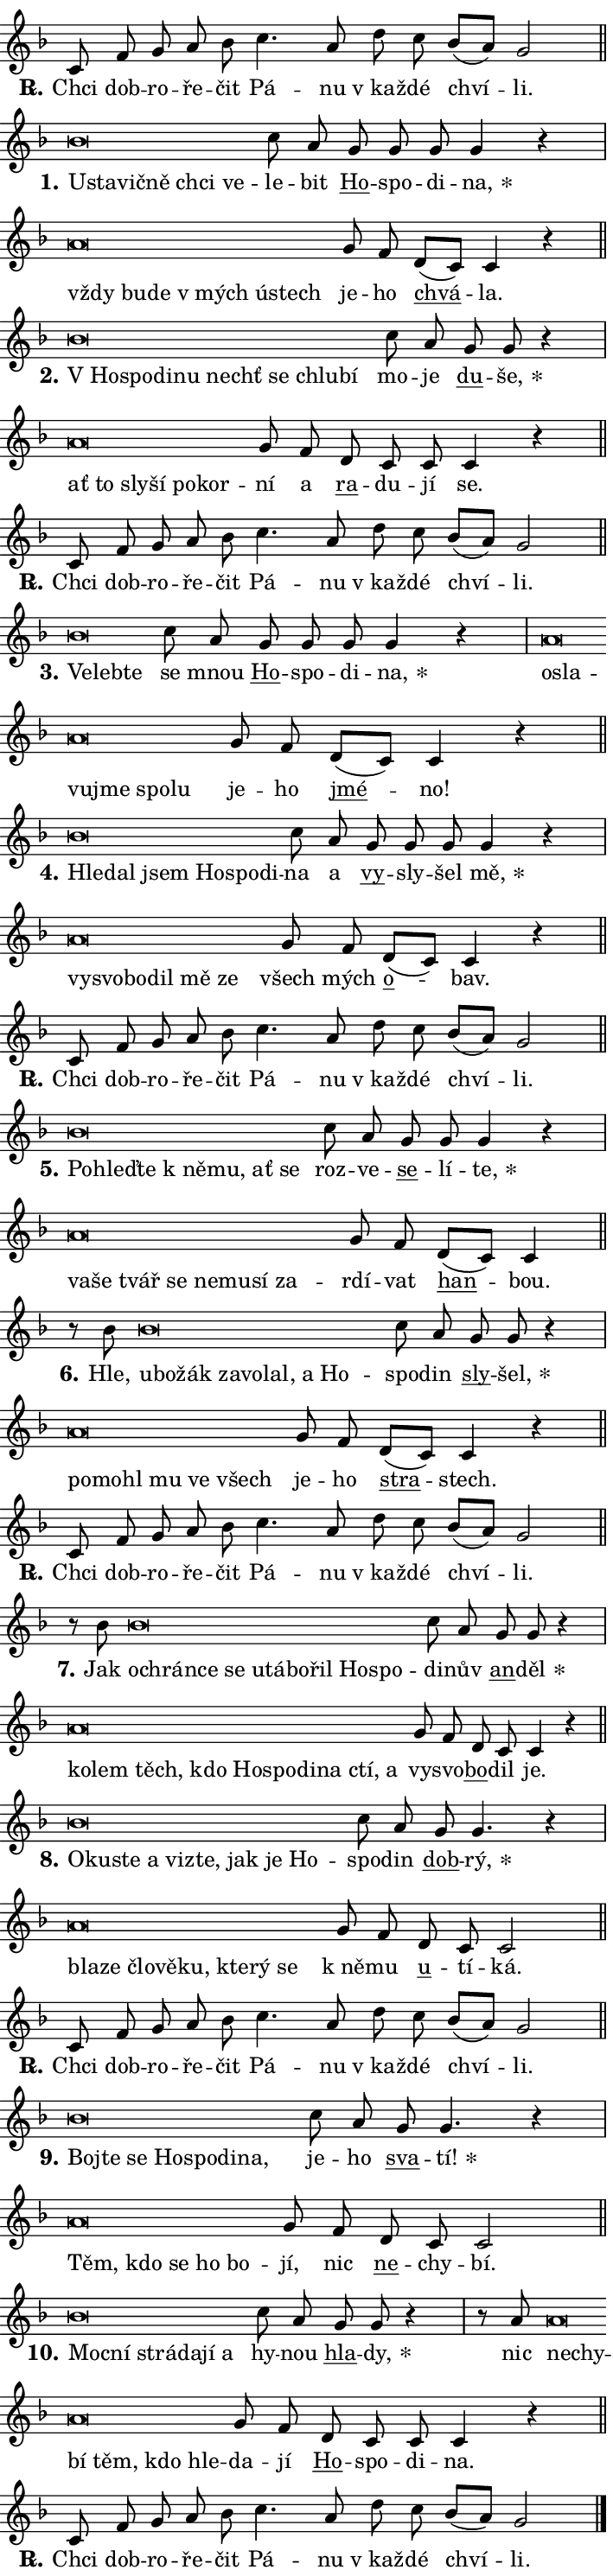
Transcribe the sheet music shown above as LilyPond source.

\version "2.24.0"
\header { tagline = "" }
\paper {
  indent = 0\cm
  top-margin = 0\cm
  right-margin = 0.13\cm % to fit lyric hyphens
  bottom-margin = 0\cm
  left-margin = 0\cm
  paper-width = 12\cm
  page-breaking = #ly:one-page-breaking
  system-system-spacing.basic-distance = #11
  score-system-spacing.basic-distance = #11
  ragged-last = ##f
}


%% Author: Thomas Morley
%% https://lists.gnu.org/archive/html/lilypond-user/2020-05/msg00002.html
#(define (line-position grob)
"Returns position of @var[grob} in current system:
   @code{'start}, if at first time-step
   @code{'end}, if at last time-step
   @code{'middle} otherwise
"
  (let* ((col (ly:item-get-column grob))
         (ln (ly:grob-object col 'left-neighbor))
         (rn (ly:grob-object col 'right-neighbor))
         (col-to-check-left (if (ly:grob? ln) ln col))
         (col-to-check-right (if (ly:grob? rn) rn col))
         (break-dir-left
           (and
             (ly:grob-property col-to-check-left 'non-musical #f)
             (ly:item-break-dir col-to-check-left)))
         (break-dir-right
           (and
             (ly:grob-property col-to-check-right 'non-musical #f)
             (ly:item-break-dir col-to-check-right))))
        (cond ((eqv? 1 break-dir-left) 'start)
              ((eqv? -1 break-dir-right) 'end)
              (else 'middle))))

#(define (tranparent-at-line-position vctor)
  (lambda (grob)
  "Relying on @code{line-position} select the relevant enry from @var{vctor}.
Used to determine transparency,"
    (case (line-position grob)
      ((end) (not (vector-ref vctor 0)))
      ((middle) (not (vector-ref vctor 1)))
      ((start) (not (vector-ref vctor 2))))))

noteHeadBreakVisibility =
#(define-music-function (break-visibility)(vector?)
"Makes @code{NoteHead}s transparent relying on @var{break-visibility}"
#{
  \override NoteHead.transparent =
    #(tranparent-at-line-position break-visibility)
#})

#(define delete-ledgers-for-transparent-note-heads
  (lambda (grob)
    "Reads whether a @code{NoteHead} is transparent.
If so this @code{NoteHead} is removed from @code{'note-heads} from
@var{grob}, which is supposed to be @code{LedgerLineSpanner}.
As a result ledgers are not printed for this @code{NoteHead}"
    (let* ((nhds-array (ly:grob-object grob 'note-heads))
           (nhds-list
             (if (ly:grob-array? nhds-array)
                 (ly:grob-array->list nhds-array)
                 '()))
           ;; Relies on the transparent-property being done before
           ;; Staff.LedgerLineSpanner.after-line-breaking is executed.
           ;; This is fragile ...
           (to-keep
             (remove
               (lambda (nhd)
                 (ly:grob-property nhd 'transparent #f))
               nhds-list)))
      ;; TODO find a better method to iterate over grob-arrays, similiar
      ;; to filter/remove etc for lists
      ;; For now rebuilt from scratch
      (set! (ly:grob-object grob 'note-heads)  '())
      (for-each
        (lambda (nhd)
          (ly:pointer-group-interface::add-grob grob 'note-heads nhd))
        to-keep))))

squashNotes = {
  \override NoteHead.X-extent = #'(-0.2 . 0.2)
  \override NoteHead.Y-extent = #'(-0.75 . 0)
  \override NoteHead.stencil =
    #(lambda (grob)
       (let ((pos (ly:grob-property grob 'staff-position)))
         (begin
           (if (< pos -7) (display "ERROR: Lower brevis then expected\n") (display ""))
           (if (<= pos -6) ly:text-interface::print ly:note-head::print))))
}
unSquashNotes = {
  \revert NoteHead.X-extent
  \revert NoteHead.Y-extent
  \revert NoteHead.stencil
}

hideNotes = \noteHeadBreakVisibility #begin-of-line-visible
unHideNotes = \noteHeadBreakVisibility #all-visible

% work-around for resetting accidentals
% https://lilypond.org/doc/v2.23/Documentation/notation/displaying-rhythms#unmetered-music
cadenzaMeasure = {
  \cadenzaOff
  \partial 1024 s1024
  \cadenzaOn
}

#(define-markup-command (accent layout props text) (markup?)
  "Underline accented syllable"
  (interpret-markup layout props
    #{\markup \override #'(offset . 4.3) \underline { #text }#}))

responsum = \markup \concat {
  "R" \hspace #-1.05 \path #0.1 #'((moveto 0 0.07) (lineto 0.9 0.8)) \hspace #0.05 "."
}

spaceSize = #0.6828661417322834 % exact space size for TeX Gyre Schola

\layout {
  \context {
    \Staff
    \remove "Time_signature_engraver"
    \override LedgerLineSpanner.after-line-breaking = #delete-ledgers-for-transparent-note-heads
  }
  \context {
    \Lyrics {
      \override LyricSpace.minimum-distance = \spaceSize
      \override LyricText.font-name = #"TeX Gyre Schola"
      \override LyricText.font-size = 1
      \override StanzaNumber.font-name = #"TeX Gyre Schola Bold"
      \override StanzaNumber.font-size = 1
    }
  }
  \context {
    \Score 
    \override NoteHead.text =
      #(lambda (grob) 
        (let ((pos (ly:grob-property grob 'staff-position)))
          #{\markup {
            \combine
              \halign #-0.55 \raise #(if (= pos -6) 0 0.5) \override #'(thickness . 2) \draw-line #'(3.2 . 0)
              \musicglyph "noteheads.sM1"
          }#}))
  }
}

% magnetic-lyrics.ily
%
%   written by
%     Jean Abou Samra <jean@abou-samra.fr>
%     Werner Lemberg <wl@gnu.org>
%
%   adapted by
%     Jiri Hon <jiri.hon@gmail.com>
%
% Version 2022-Apr-15

% https://www.mail-archive.com/lilypond-user@gnu.org/msg149350.html

#(define (Left_hyphen_pointer_engraver context)
   "Collect syllable-hyphen-syllable occurrences in lyrics and store
them in properties.  This engraver only looks to the left.  For
example, if the lyrics input is @code{foo -- bar}, it does the
following.

@itemize @bullet
@item
Set the @code{text} property of the @code{LyricHyphen} grob between
@q{foo} and @q{bar} to @code{foo}.

@item
Set the @code{left-hyphen} property of the @code{LyricText} grob with
text @q{foo} to the @code{LyricHyphen} grob between @q{foo} and
@q{bar}.
@end itemize

Use this auxiliary engraver in combination with the
@code{lyric-@/text::@/apply-@/magnetic-@/offset!} hook."
   (let ((hyphen #f)
         (text #f))
     (make-engraver
      (acknowledgers
       ((lyric-syllable-interface engraver grob source-engraver)
        (set! text grob)))
      (end-acknowledgers
       ((lyric-hyphen-interface engraver grob source-engraver)
        ;(when (not (grob::has-interface grob 'lyric-space-interface))
          (set! hyphen grob)));)
      ((stop-translation-timestep engraver)
       (when (and text hyphen)
         (ly:grob-set-object! text 'left-hyphen hyphen))
       (set! text #f)
       (set! hyphen #f)))))

#(define (lyric-text::apply-magnetic-offset! grob)
   "If the space between two syllables is less than the value in
property @code{LyricText@/.details@/.squash-threshold}, move the right
syllable to the left so that it gets concatenated with the left
syllable.

Use this function as a hook for
@code{LyricText@/.after-@/line-@/breaking} if the
@code{Left_@/hyphen_@/pointer_@/engraver} is active."
   (let ((hyphen (ly:grob-object grob 'left-hyphen #f)))
     (when hyphen
       (let ((left-text (ly:spanner-bound hyphen LEFT)))
         (when (grob::has-interface left-text 'lyric-syllable-interface)
           (let* ((common (ly:grob-common-refpoint grob left-text X))
                  (this-x-ext (ly:grob-extent grob common X))
                  (left-x-ext
                   (begin
                     ;; Trigger magnetism for left-text.
                     (ly:grob-property left-text 'after-line-breaking)
                     (ly:grob-extent left-text common X)))
                  ;; `delta` is the gap width between two syllables.
                  (delta (- (interval-start this-x-ext)
                            (interval-end left-x-ext)))
                  (details (ly:grob-property grob 'details))
                  (threshold (assoc-get 'squash-threshold details 0.2)))
             (when (< delta threshold)
               (let* (;; We have to manipulate the input text so that
                      ;; ligatures crossing syllable boundaries are not
                      ;; disabled.  For languages based on the Latin
                      ;; script this is essentially a beautification.
                      ;; However, for non-Western scripts it can be a
                      ;; necessity.
                      (lt (ly:grob-property left-text 'text))
                      (rt (ly:grob-property grob 'text))
                      (is-space (grob::has-interface hyphen 'lyric-space-interface))
                      (space (if is-space " " ""))
                      (extra-delta (if is-space spaceSize 0))
                      ;; Append new syllable.
                      (ltrt-space (if (and (string? lt) (string? rt))
                                (string-append lt space rt)
                                (make-concat-markup (list lt space rt))))
                      ;; Right-align `ltrt` to the right side.
                      (ltrt-space-markup (grob-interpret-markup
                               grob
                               (make-translate-markup
                                (cons (interval-length this-x-ext) 0)
                                (make-right-align-markup ltrt-space)))))
                 (begin
                   ;; Don't print `left-text`.
                   (ly:grob-set-property! left-text 'stencil #f)
                   ;; Set text and stencil (which holds all collected
                   ;; syllables so far) and shift it to the left.
                   (ly:grob-set-property! grob 'text ltrt-space)
                   (ly:grob-set-property! grob 'stencil ltrt-space-markup)
                   (ly:grob-translate-axis! grob (- (- delta extra-delta)) X))))))))))


#(define (lyric-hyphen::displace-bounds-first grob)
   ;; Make very sure this callback isn't triggered too early.
   (let ((left (ly:spanner-bound grob LEFT))
         (right (ly:spanner-bound grob RIGHT)))
     (ly:grob-property left 'after-line-breaking)
     (ly:grob-property right 'after-line-breaking)
     (ly:lyric-hyphen::print grob)))

squashThreshold = #0.4

\layout {
  \context {
    \Lyrics
    \consists #Left_hyphen_pointer_engraver
    \override LyricText.after-line-breaking =
      #lyric-text::apply-magnetic-offset!
    \override LyricHyphen.stencil = #lyric-hyphen::displace-bounds-first
    \override LyricText.details.squash-threshold = \squashThreshold
    \override LyricHyphen.minimum-distance = 0
    \override LyricHyphen.minimum-length = \squashThreshold
  }
}

squashText = \override LyricText.details.squash-threshold = 9999
unSquashText = \override LyricText.details.squash-threshold = \squashThreshold

leftText = \override LyricText.self-alignment-X = #LEFT
unLeftText = \revert LyricText.self-alignment-X

starOffset = #(lambda (grob) 
                (let ((x_offset (ly:self-alignment-interface::aligned-on-x-parent grob)))
                  (if (= x_offset 0) 0 (+ x_offset 1.2))))

star = #(define-music-function (syllable)(string?)
"Append star separator at the end of a syllable"
#{
  \once \override LyricText.X-offset = #starOffset
  \lyricmode { \markup {
    #syllable
    \override #'((font-name . "TeX Gyre Schola Bold")) \hspace #0.2 \lower #0.65 \larger "*"
  } }
#})

starAccent = #(define-music-function (syllable)(string?)
"Append star separator at the end of a syllable and make accent"
#{
  \once \override LyricText.X-offset = #starOffset
  \lyricmode { \markup {
    \accent #syllable
    \override #'((font-name . "TeX Gyre Schola Bold")) \hspace #0.2 \lower #0.65 \larger "*"
  } }
#})

breath = #(define-music-function (syllable)(string?)
"Append breathing indicator at the end of a syllable"
#{
  \lyricmode { \markup { #syllable "+" } }
#})

optionalBreath = #(define-music-function (syllable)(string?)
"Append optional breathing indicator at the end of a syllable"
#{
  \lyricmode { \markup { #syllable "(+)" } }
#})


\score {
    <<
        \new Voice = "melody" { \cadenzaOn \key f \major \relative { c'8 f g a bes \bar "" c4. a8 \bar "" d c bes[( a)] g2 \cadenzaMeasure \bar "||" \break } }
        \new Lyrics \lyricsto "melody" { \lyricmode { \set stanza = \responsum
Chci dob -- ro -- ře -- čit Pá -- nu "v kaž" -- dé chví -- li. } }
    >>
    \layout {}
}

\score {
    <<
        \new Voice = "melody" { \cadenzaOn \key f \major \relative { \squashNotes bes'\breve*1/16 \hideNotes \breve*1/16 \bar "" \breve*1/16 \bar "" \breve*1/16 \bar "" \breve*1/16 \breve*1/16 \bar "" \unHideNotes \unSquashNotes c8 a \bar "" g g g g4 r \cadenzaMeasure \bar "|" \squashNotes a\breve*1/16 \hideNotes \breve*1/16 \bar "" \breve*1/16 \bar "" \breve*1/16 \bar "" \breve*1/16 \breve*1/16 \bar "" \unHideNotes \unSquashNotes g8 f \bar "" d[( c)] c4 r \cadenzaMeasure \bar "||" \break } }
        \new Lyrics \lyricsto "melody" { \lyricmode { \set stanza = "1."
\leftText U -- \squashText sta -- vič -- ně chci ve -- \unLeftText \unSquashText le -- bit \markup \accent Ho -- spo -- di -- \star na, \leftText vždy \squashText bu -- de "v mých" ú -- stech \unLeftText \unSquashText je -- ho \markup \accent chvá -- la. } }
    >>
    \layout {}
}

\score {
    <<
        \new Voice = "melody" { \cadenzaOn \key f \major \relative { \squashNotes bes'\breve*1/16 \hideNotes \breve*1/16 \bar "" \breve*1/16 \bar "" \breve*1/16 \bar "" \breve*1/16 \bar "" \breve*1/16 \bar "" \breve*1/16 \breve*1/16 \bar "" \unHideNotes \unSquashNotes c8 a \bar "" g8 g r4 \cadenzaMeasure \bar "|" \squashNotes a\breve*1/16 \hideNotes \breve*1/16 \bar "" \breve*1/16 \bar "" \breve*1/16 \bar "" \breve*1/16 \breve*1/16 \bar "" \unHideNotes \unSquashNotes g8 f \bar "" d c c c4 r \cadenzaMeasure \bar "||" \break } }
        \new Lyrics \lyricsto "melody" { \lyricmode { \set stanza = "2."
\leftText "V Ho" -- \squashText spo -- di -- nu nechť se chlu -- bí \unLeftText \unSquashText mo -- je \markup \accent du -- \star še, \leftText ať \squashText to sly -- ší po -- kor -- \unLeftText \unSquashText ní a \markup \accent ra -- du -- jí se. } }
    >>
    \layout {}
}

\score {
    <<
        \new Voice = "melody" { \cadenzaOn \key f \major \relative { c'8 f g a bes \bar "" c4. a8 \bar "" d c bes[( a)] g2 \cadenzaMeasure \bar "||" \break } }
        \new Lyrics \lyricsto "melody" { \lyricmode { \set stanza = \responsum
Chci dob -- ro -- ře -- čit Pá -- nu "v kaž" -- dé chví -- li. } }
    >>
    \layout {}
}

\score {
    <<
        \new Voice = "melody" { \cadenzaOn \key f \major \relative { \squashNotes bes'\breve*1/16 \hideNotes \breve*1/16 \breve*1/16 \bar "" \unHideNotes \unSquashNotes c8 a \bar "" g g g g4 r \cadenzaMeasure \bar "|" \squashNotes a\breve*1/16 \hideNotes \breve*1/16 \bar "" \breve*1/16 \bar "" \breve*1/16 \bar "" \breve*1/16 \breve*1/16 \bar "" \unHideNotes \unSquashNotes g8 f \bar "" d[( c)] c4 r \cadenzaMeasure \bar "||" \break } }
        \new Lyrics \lyricsto "melody" { \lyricmode { \set stanza = "3."
\leftText Ve -- \squashText leb -- te \unLeftText \unSquashText se mnou \markup \accent Ho -- spo -- di -- \star na, \leftText o -- \squashText sla -- vu -- jme spo -- lu \unLeftText \unSquashText je -- ho \markup \accent jmé -- no! } }
    >>
    \layout {}
}

\score {
    <<
        \new Voice = "melody" { \cadenzaOn \key f \major \relative { \squashNotes bes'\breve*1/16 \hideNotes \breve*1/16 \bar "" \breve*1/16 \bar "" \breve*1/16 \bar "" \breve*1/16 \breve*1/16 \bar "" \unHideNotes \unSquashNotes c8 a \bar "" g g g g4 r \cadenzaMeasure \bar "|" \squashNotes a\breve*1/16 \hideNotes \breve*1/16 \bar "" \breve*1/16 \bar "" \breve*1/16 \bar "" \breve*1/16 \breve*1/16 \bar "" \unHideNotes \unSquashNotes g8 f \bar "" d[( c)] c4 r \cadenzaMeasure \bar "||" \break } }
        \new Lyrics \lyricsto "melody" { \lyricmode { \set stanza = "4."
\leftText Hle -- \squashText dal jsem Ho -- spo -- di -- \unLeftText \unSquashText na a \markup \accent vy -- sly -- šel \star mě, \leftText vy -- \squashText svo -- bo -- dil mě ze \unLeftText \unSquashText všech mých \markup \accent o -- bav. } }
    >>
    \layout {}
}

\score {
    <<
        \new Voice = "melody" { \cadenzaOn \key f \major \relative { c'8 f g a bes \bar "" c4. a8 \bar "" d c bes[( a)] g2 \cadenzaMeasure \bar "||" \break } }
        \new Lyrics \lyricsto "melody" { \lyricmode { \set stanza = \responsum
Chci dob -- ro -- ře -- čit Pá -- nu "v kaž" -- dé chví -- li. } }
    >>
    \layout {}
}

\score {
    <<
        \new Voice = "melody" { \cadenzaOn \key f \major \relative { \squashNotes bes'\breve*1/16 \hideNotes \breve*1/16 \bar "" \breve*1/16 \bar "" \breve*1/16 \bar "" \breve*1/16 \bar "" \breve*1/16 \breve*1/16 \bar "" \unHideNotes \unSquashNotes c8 a \bar "" g g g4 r \cadenzaMeasure \bar "|" \squashNotes a\breve*1/16 \hideNotes \breve*1/16 \bar "" \breve*1/16 \bar "" \breve*1/16 \bar "" \breve*1/16 \bar "" \breve*1/16 \bar "" \breve*1/16 \breve*1/16 \bar "" \unHideNotes \unSquashNotes g8 f \bar "" d[( c)] c4 \cadenzaMeasure \bar "||" \break } }
        \new Lyrics \lyricsto "melody" { \lyricmode { \set stanza = "5."
\leftText Po -- \squashText hleď -- te "k ně" -- mu, ať se \unLeftText \unSquashText roz -- ve -- \markup \accent se -- lí -- \star te, \leftText va -- \squashText še tvář se ne -- mu -- sí za -- \unLeftText \unSquashText rdí -- vat \markup \accent han -- bou. } }
    >>
    \layout {}
}

\score {
    <<
        \new Voice = "melody" { \cadenzaOn \key f \major \relative { r8 bes'8 \squashNotes bes\breve*1/16 \hideNotes \breve*1/16 \bar "" \breve*1/16 \bar "" \breve*1/16 \bar "" \breve*1/16 \bar "" \breve*1/16 \bar "" \breve*1/16 \breve*1/16 \bar "" \unHideNotes \unSquashNotes c8 a \bar "" g8 g r4 \cadenzaMeasure \bar "|" \squashNotes a\breve*1/16 \hideNotes \breve*1/16 \bar "" \breve*1/16 \bar "" \breve*1/16 \bar "" \breve*1/16 \breve*1/16 \bar "" \unHideNotes \unSquashNotes g8 f \bar "" d[( c)] c4 r \cadenzaMeasure \bar "||" \break } }
        \new Lyrics \lyricsto "melody" { \lyricmode { \set stanza = "6."
Hle, \leftText u -- \squashText bo -- žák za -- vo -- lal, a Ho -- \unLeftText \unSquashText spo -- din \markup \accent sly -- \star šel, \leftText po -- \squashText mo -- hl mu ve všech \unLeftText \unSquashText je -- ho \markup \accent stra -- stech. } }
    >>
    \layout {}
}

\score {
    <<
        \new Voice = "melody" { \cadenzaOn \key f \major \relative { c'8 f g a bes \bar "" c4. a8 \bar "" d c bes[( a)] g2 \cadenzaMeasure \bar "||" \break } }
        \new Lyrics \lyricsto "melody" { \lyricmode { \set stanza = \responsum
Chci dob -- ro -- ře -- čit Pá -- nu "v kaž" -- dé chví -- li. } }
    >>
    \layout {}
}

\score {
    <<
        \new Voice = "melody" { \cadenzaOn \key f \major \relative { r8 bes'8 \squashNotes bes\breve*1/16 \hideNotes \breve*1/16 \bar "" \breve*1/16 \bar "" \breve*1/16 \bar "" \breve*1/16 \bar "" \breve*1/16 \bar "" \breve*1/16 \bar "" \breve*1/16 \bar "" \breve*1/16 \breve*1/16 \bar "" \unHideNotes \unSquashNotes c8 a \bar "" g8 g r4 \cadenzaMeasure \bar "|" \squashNotes a\breve*1/16 \hideNotes \breve*1/16 \bar "" \breve*1/16 \bar "" \breve*1/16 \bar "" \breve*1/16 \bar "" \breve*1/16 \bar "" \breve*1/16 \bar "" \breve*1/16 \bar "" \breve*1/16 \breve*1/16 \bar "" \unHideNotes \unSquashNotes g8 f \bar "" d c c4 r \cadenzaMeasure \bar "||" \break } }
        \new Lyrics \lyricsto "melody" { \lyricmode { \set stanza = "7."
Jak \leftText o -- \squashText chrán -- ce se u -- tá -- bo -- řil Ho -- spo -- \unLeftText \unSquashText di -- nův \markup \accent an -- \star děl \leftText ko -- \squashText lem těch, kdo Ho -- spo -- di -- na ctí, a \unLeftText \unSquashText vy -- svo -- \markup \accent bo -- dil je. } }
    >>
    \layout {}
}

\score {
    <<
        \new Voice = "melody" { \cadenzaOn \key f \major \relative { \squashNotes bes'\breve*1/16 \hideNotes \breve*1/16 \bar "" \breve*1/16 \bar "" \breve*1/16 \bar "" \breve*1/16 \bar "" \breve*1/16 \bar "" \breve*1/16 \bar "" \breve*1/16 \breve*1/16 \bar "" \unHideNotes \unSquashNotes c8 a \bar "" g8 g4. r4 \cadenzaMeasure \bar "|" \squashNotes a\breve*1/16 \hideNotes \breve*1/16 \bar "" \breve*1/16 \bar "" \breve*1/16 \bar "" \breve*1/16 \bar "" \breve*1/16 \bar "" \breve*1/16 \breve*1/16 \bar "" \unHideNotes \unSquashNotes g8 f \bar "" d c c2 \cadenzaMeasure \bar "||" \break } }
        \new Lyrics \lyricsto "melody" { \lyricmode { \set stanza = "8."
\leftText O -- \squashText ku -- ste a vi -- zte, jak je Ho -- \unLeftText \unSquashText spo -- din \markup \accent dob -- \star rý, \leftText bla -- \squashText ze člo -- vě -- ku, kte -- rý se \unLeftText \unSquashText "k ně" -- mu \markup \accent u -- tí -- ká. } }
    >>
    \layout {}
}

\score {
    <<
        \new Voice = "melody" { \cadenzaOn \key f \major \relative { c'8 f g a bes \bar "" c4. a8 \bar "" d c bes[( a)] g2 \cadenzaMeasure \bar "||" \break } }
        \new Lyrics \lyricsto "melody" { \lyricmode { \set stanza = \responsum
Chci dob -- ro -- ře -- čit Pá -- nu "v kaž" -- dé chví -- li. } }
    >>
    \layout {}
}

\score {
    <<
        \new Voice = "melody" { \cadenzaOn \key f \major \relative { \squashNotes bes'\breve*1/16 \hideNotes \breve*1/16 \bar "" \breve*1/16 \bar "" \breve*1/16 \bar "" \breve*1/16 \bar "" \breve*1/16 \breve*1/16 \bar "" \unHideNotes \unSquashNotes c8 a \bar "" g8 g4. r4 \cadenzaMeasure \bar "|" \squashNotes a\breve*1/16 \hideNotes \breve*1/16 \bar "" \breve*1/16 \bar "" \breve*1/16 \breve*1/16 \bar "" \unHideNotes \unSquashNotes g8 f \bar "" d c c2 \cadenzaMeasure \bar "||" \break } }
        \new Lyrics \lyricsto "melody" { \lyricmode { \set stanza = "9."
\leftText Boj -- \squashText te se Ho -- spo -- di -- na, \unLeftText \unSquashText je -- ho \markup \accent sva -- \star tí! \leftText Těm, \squashText kdo se ho bo -- \unLeftText \unSquashText jí, nic \markup \accent ne -- chy -- bí. } }
    >>
    \layout {}
}

\score {
    <<
        \new Voice = "melody" { \cadenzaOn \key f \major \relative { \squashNotes bes'\breve*1/16 \hideNotes \breve*1/16 \bar "" \breve*1/16 \bar "" \breve*1/16 \bar "" \breve*1/16 \breve*1/16 \bar "" \unHideNotes \unSquashNotes c8 a \bar "" g8 g r4 \cadenzaMeasure \bar "|" r8 a8 \squashNotes a\breve*1/16 \hideNotes \breve*1/16 \bar "" \breve*1/16 \bar "" \breve*1/16 \bar "" \breve*1/16 \breve*1/16 \bar "" \unHideNotes \unSquashNotes g8 f \bar "" d c c c4 r \cadenzaMeasure \bar "||" \break } }
        \new Lyrics \lyricsto "melody" { \lyricmode { \set stanza = "10."
\leftText Moc -- \squashText ní strá -- da -- jí a \unLeftText \unSquashText hy -- nou \markup \accent hla -- \star dy, nic \leftText ne -- \squashText chy -- bí těm, kdo hle -- \unLeftText \unSquashText da -- jí \markup \accent Ho -- spo -- di -- na. } }
    >>
    \layout {}
}

\score {
    <<
        \new Voice = "melody" { \cadenzaOn \key f \major \relative { c'8 f g a bes \bar "" c4. a8 \bar "" d c bes[( a)] g2 \cadenzaMeasure \bar "||" \break } \bar "|." }
        \new Lyrics \lyricsto "melody" { \lyricmode { \set stanza = \responsum
Chci dob -- ro -- ře -- čit Pá -- nu "v kaž" -- dé chví -- li. } }
    >>
    \layout {}
}
